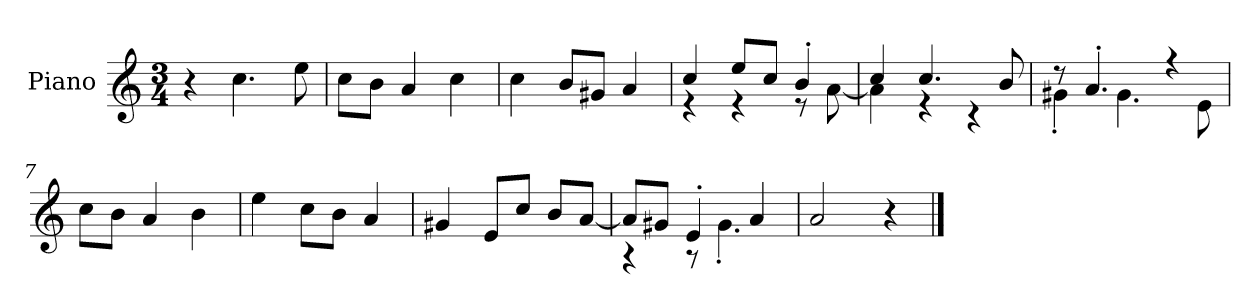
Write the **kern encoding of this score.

**kern
*part1
*staff1
*I"Piano
*I'P-no
*clefG2
*k[]
*M3/4
*MM177
=1
4r
4.cc\
8ee\
=2
8cc\L
8b\J
4a/
4cc\
=3
4cc\
8b/L
8g#X/J
4a/
=4
*^
4cc/	4r
8ee/L	4r
8cc/J	.
4b'/	8r
.	[8a\
=5	=5
4cc/	4a\]
4.cc/	4r
.	4r
8b/	.
=6	=6
8r	4g#X'\
4.a'/	.
.	4.g#\
4r	.
.	8e\
*v	*v
=7
8cc\L
8b\J
4a/
4b\
=8
4ee\
8cc\L
8b\J
4a/
!!LO:LB:g=z
=9
4g#X/
8e/L
8cc/J
8b/L
[8a/J
=10
*^
8a/L]	4r
8g#X/J	.
4e'/	8r
.	4.g#'\
4a/	.
*v	*v
=11
2a/
4r
==
*-
